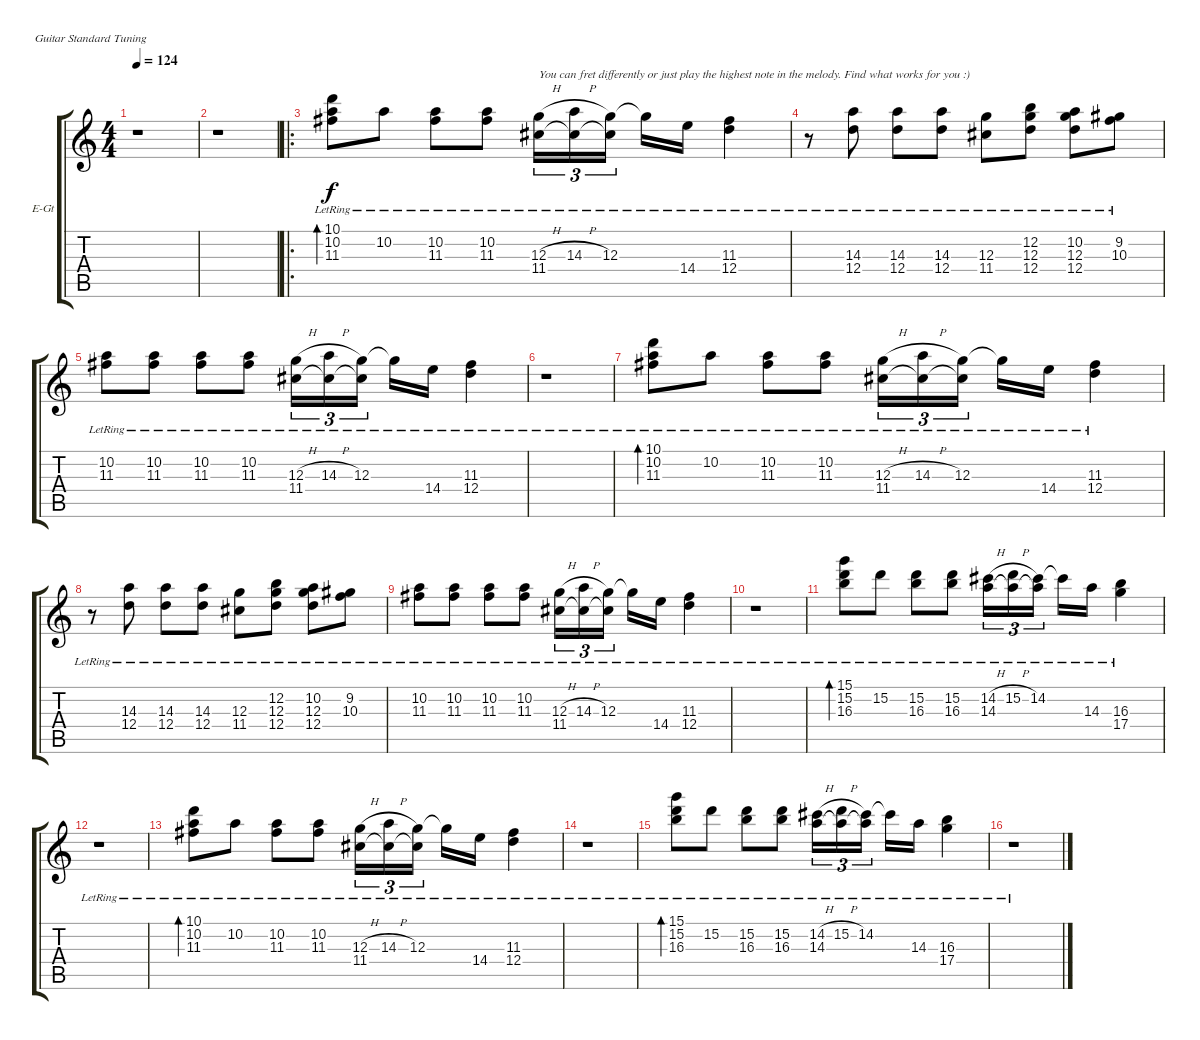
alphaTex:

\defaultSystemsLayout 4
\bracketExtendMode groupsimilarinstruments
\firstSystemTrackNameOrientation horizontal
\otherSystemsTrackNameOrientation horizontal
\track ("Harpsichord Right" "E-Gt") {instrument harpsichord}
\staff {score tabs}
\tuning (E4 B3 G3 D3 A2 E2)
\displaytranspose 12
\ts (4 4)
\tempo 124
\clef g2
\scale
0.462451
\ks c
r.1{dy f instrument harpsichord} |
\scale
0.245059 r.1 |
\ro
\scale
0.489372 (11.3{lr} 10.2{lr} 10.1{lr}).8{bd 30} 10.2{lr}.8 (11.3{lr} 10.2{lr}).8 (11.3{lr} 10.2{lr}).8 (12.3{h lr} 11.4{lr}).16{tu (3 2) txt "You can fret differently or just play the highest note in the melody. Find what works for you :)"} (14.3{h lr} 11.4{lr t}).16{tu (3 2)} (12.3{lr} 11.4{lr t}).16{tu (3 2)} 12.3{lr t}.16 14.4{lr}.16 (11.3{lr} 12.4{lr}).4 |
\scale
0.321585 r.8 (12.4{lr} 14.3{lr}).8 (12.4{lr} 14.3{lr}).8 (12.4{lr} 14.3{lr}).8 (11.4{lr} 12.3{lr}).8 (12.4{lr} 12.2{lr} 12.3{lr}).8 (12.4{lr} 10.2{lr} 12.3{lr}).8 (9.2{lr} 10.3{lr}).8 |
\scale
0.371954 (11.3{lr} 10.2{lr}).8 (11.3{lr} 10.2{lr}).8 (11.3{lr} 10.2{lr}).8 (11.3{lr} 10.2{lr}).8 (12.3{h lr} 11.4{lr}).16{tu (3 2)} (14.3{h lr} 11.4{lr t}).16{tu (3 2)} (12.3{lr} 11.4{lr t}).16{tu (3 2)} 12.3{lr t}.16 14.4{lr}.16 (11.3{lr} 12.4{lr}).4 |
\scale
0.112159 r.1 |
\scale
0.460952 (11.3{lr} 10.2{lr} 10.1{lr}).8{bd 30} 10.2{lr}.8 (11.3{lr} 10.2{lr}).8 (11.3{lr} 10.2{lr}).8 (12.3{h lr} 11.4{lr}).16{tu (3 2)} (14.3{h lr} 11.4{lr t}).16{tu (3 2)} (12.3{lr} 11.4{lr t}).16{tu (3 2)} 12.3{lr t}.16 14.4{lr}.16 (11.3{lr} 12.4{lr}).4 |
\scale
0.350476 r.8 (12.4{lr} 14.3{lr}).8 (12.4{lr} 14.3{lr}).8 (12.4{lr} 14.3{lr}).8 (11.4{lr} 12.3{lr}).8 (12.4{lr} 12.2{lr} 12.3{lr}).8 (12.4{lr} 10.2{lr} 12.3{lr}).8 (9.2{lr} 10.3{lr}).8 |
\scale
0.40381 (11.3{lr} 10.2{lr}).8 (11.3{lr} 10.2{lr}).8 (11.3{lr} 10.2{lr}).8 (11.3{lr} 10.2{lr}).8 (12.3{h lr} 11.4{lr}).16{tu (3 2)} (14.3{h lr} 11.4{lr t}).16{tu (3 2)} (12.3{lr} 11.4{lr t}).16{tu (3 2)} 12.3{lr t}.16 14.4{lr}.16 (11.3{lr} 12.4{lr}).4 |
\scale
0.119318 r.1 |
\scale
0.352564 (16.3{lr} 15.2{lr} 15.1{lr}).8{bd 30} 15.2{lr}.8 (15.2{lr} 16.3{lr}).8 (15.2{lr} 16.3{lr}).8 (14.2{h lr} 14.3{lr}).16{tu (3 2)} (15.2{h lr} 14.3{lr t}).16{tu (3 2)} (14.2{lr} 14.3{lr t}).16{tu (3 2)} 14.2{lr t}.16 14.3{lr}.16 (16.3{lr} 17.4).4 |
\scale
0.314103 r.1 |
\scale
0.333333 (11.3{lr} 10.2{lr} 10.1{lr}).8{bd 30} 10.2{lr}.8 (11.3{lr} 10.2{lr}).8 (11.3{lr} 10.2{lr}).8 (12.3{h lr} 11.4{lr}).16{tu (3 2)} (14.3{h lr} 11.4{lr t}).16{tu (3 2)} (12.3{lr} 11.4{lr t}).16{tu (3 2)} 12.3{lr t}.16 14.4{lr}.16 (11.3{lr} 12.4{lr}).4 |
\scale
0.133333 r.1 |
\scale
0.434286 (16.3{lr} 15.2{lr} 15.1{lr}).8{bd 30} 15.2{lr}.8 (15.2{lr} 16.3{lr}).8 (15.2{lr} 16.3{lr}).8 (14.2{h lr} 14.3{lr}).16{tu (3 2)} (15.2{h lr} 14.3{lr t}).16{tu (3 2)} (14.2{lr} 14.3{lr t}).16{tu (3 2)} 14.2{lr t}.16 14.3{lr}.16 (16.3{lr} 17.4).4 |
\scale
0.369524 r.1
